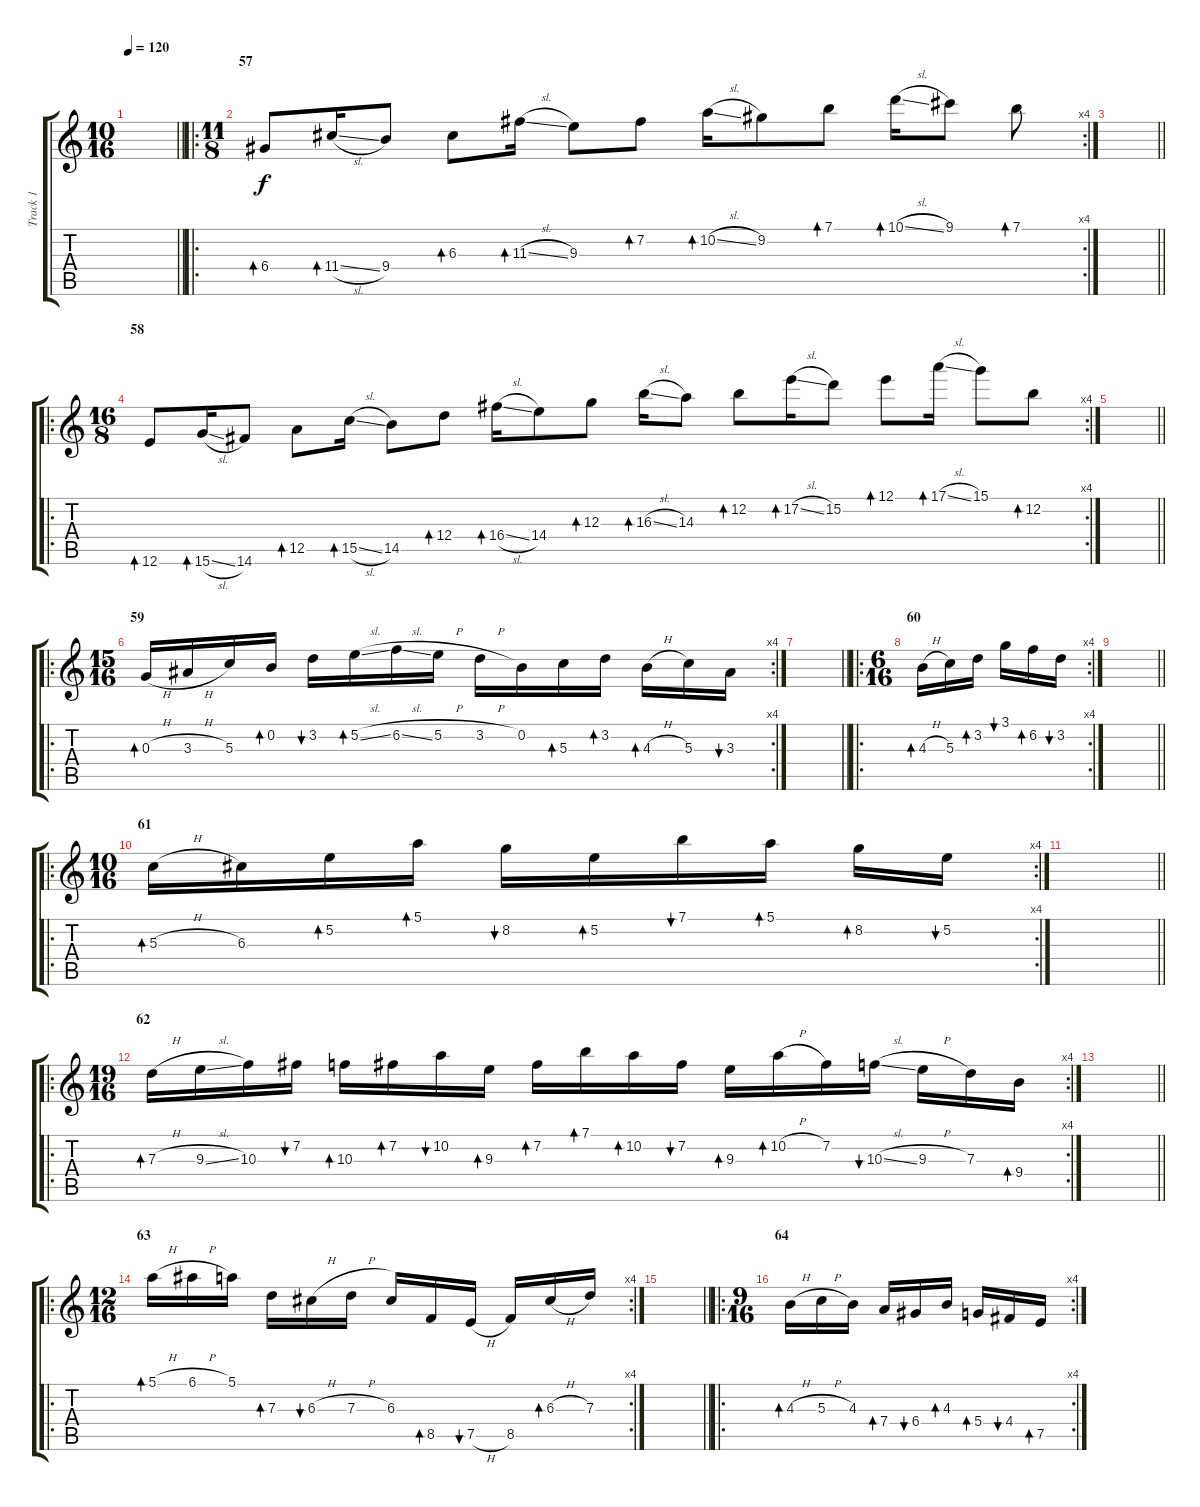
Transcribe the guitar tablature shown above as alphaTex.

\track ("Track 1" "Track 1") {instrument distortionguitar}
\staff {score tabs}
\tuning (E4 B3 G3 D3 A2 E2) {hide}
\ts (10 16)
\tempo 120
\clef g2
\barLineRight lightlight
\ks c
|
\ro
\rc 4
\ts (11 8)
\section ("" "57")
6.4.8{bd 60} 11.4{sl}.16{bd 60} 9.4.8 6.3.8{bd 60} 11.3{sl}.16{bd 60} 9.3.8 7.2.8{bd 60} 10.2{sl}.16{bd 60} 9.2.8 7.1.8{bd 60} 10.1{sl}.16{bd 60} 9.1.8 7.1.8{bd 60} |
\barLineRight lightlight
|
\ro
\rc 4
\ts (16 8)
\section ("" "58")
12.6.8{bd 60} 15.6{sl}.16{bd 60} 14.6.8 12.5.8{bd 60} 15.5{sl}.16{bd 60} 14.5.8 12.4.8{bd 60} 16.4{sl}.16{bd 60} 14.4.8 12.3.8{bd 60} 16.3{sl}.16{bd 60} 14.3.8 12.2.8{bd 60} 17.2{sl}.16{bd 60} 15.2.8 12.1.8{bd 60} 17.1{sl}.16{bd 60} 15.1.8 12.2.8{bd 60} |
\barLineRight lightlight
|
\ro
\rc 4
\ts (15 16)
\section ("" "59")
0.3{h}.16{bd 60} 3.3{h}.16 5.3.16 0.2.16{bd 60} 3.2.16{bu 60} 5.2{sl}.16{bd 60} 6.2{sl}.16 5.2{h}.16 3.2{h}.16 0.2.16 5.3.16{bd 60} 3.2.16{bd 60} 4.3{h}.16{bd 60} 5.3.16 3.3.16{bu 60} |
\barLineRight lightlight
|
\ro
\rc 4
\ts (6 16)
\section ("" "60")
4.3{h}.16{bd 60} 5.3.16 3.2.16{bd 60} 3.1.16{bu 60} 6.2.16{bd 60} 3.2.16{bu 60} |
\barLineRight lightlight
|
\ro
\rc 4
\ts (10 16)
\section ("" "61")
5.3{h}.16{bd 60} 6.3.16 5.2.16{bd 60} 5.1.16{bd 60} 8.2.16{bu 60} 5.2.16{bd 60} 7.1.16{bu 60} 5.1.16{bd 60} 8.2.16{bd 60} 5.2.16{bu 60} |
\barLineRight lightlight
|
\ro
\rc 4
\ts (19 16)
\section ("" "62")
7.3{h}.16{bd 60} 9.3{sl}.16 10.3.16 7.2.16{bu 60} 10.3.16{bd 60} 7.2.16{bd 60} 10.2.16{bu 60} 9.3.16{bd 60} 7.2.16{bd 60} 7.1.16{bd 60} 10.2.16{bd 60} 7.2.16{bu 60} 9.3.16{bd 60} 10.2{h}.16{bd 60} 7.2.16 10.3{sl}.16{bu 60} 9.3{h}.16 7.3.16 9.4.16{bd 60} |
\barLineRight lightlight
|
\ro
\rc 4
\ts (12 16)
\section ("" "63")
5.1{h}.16{bd 60} 6.1{h}.16 5.1.16 7.3.16{bd 60} 6.3{h}.16{bu 60} 7.3{h}.16 6.3.16 8.5.16{bd 60} 7.5{h}.16{bu 60} 8.5.16 6.3{h}.16{bd 60} 7.3.16 |
\barLineRight lightlight
|
\ro
\rc 4
\ts (9 16)
\section ("" "64")
4.3{h}.16{bd 60} 5.3{h}.16 4.3.16 7.4.16{bd 60} 6.4.16{bu 60} 4.3.16{bd 60} 5.4.16{bd 60} 4.4.16{bu 60} 7.5.16{bd 60}
